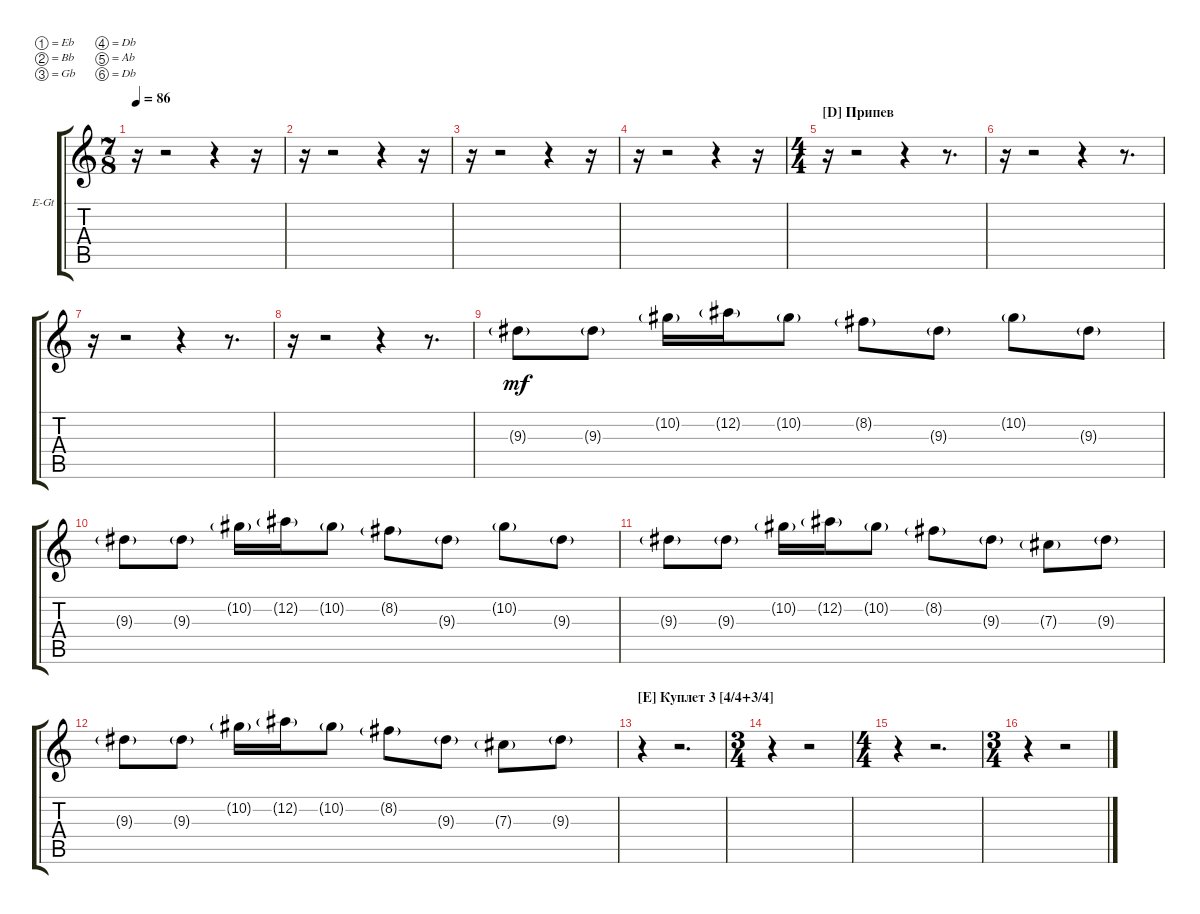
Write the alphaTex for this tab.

\bracketExtendMode groupsimilarinstruments
\firstSystemTrackNameOrientation horizontal
\otherSystemsTrackNameOrientation horizontal
\track ("Lead Clean" "E-Gt") {instrument electricguitarjazz}
\staff {score tabs}
\tuning (Eb4 Bb3 Gb3 Db3 Ab2 Db2)
\ts (7 8)
\tempo 86
\clef g2
\ks c
r.16{dy mf} r.2 r.4 r.16 |
r.16 r.2 r.4 r.16 |
r.16 r.2 r.4 r.16 |
r.16 r.2 r.4 r.16 |
\ts (4 4)
\section ("D" "Припев")
r.16 r.2 r.4 r.8{d} |
r.16 r.2 r.4 r.8{d} |
r.16 r.2 r.4 r.8{d} |
r.16 r.2 r.4 r.8{d} |
9.3{g}.8 9.3{g}.8 10.2{g}.16 12.2{g}.16 10.2{g}.8 8.2{g}.8 9.3{g}.8 10.2{g}.8 9.3{g}.8 |
9.3{g}.8 9.3{g}.8 10.2{g}.16 12.2{g}.16 10.2{g}.8 8.2{g}.8 9.3{g}.8 10.2{g}.8 9.3{g}.8 |
9.3{g}.8 9.3{g}.8 10.2{g}.16 12.2{g}.16 10.2{g}.8 8.2{g}.8 9.3{g}.8 7.3{g}.8 9.3{g}.8 |
9.3{g}.8 9.3{g}.8 10.2{g}.16 12.2{g}.16 10.2{g}.8 8.2{g}.8 9.3{g}.8 7.3{g}.8 9.3{g}.8 |
\section ("E" "Куплет 3 [4/4+3/4]")
r.4 r.2{d} |
\ts (3 4)
r.4 r.2 |
\ts (4 4)
r.4 r.2{d} |
\ts (3 4)
r.4 r.2
